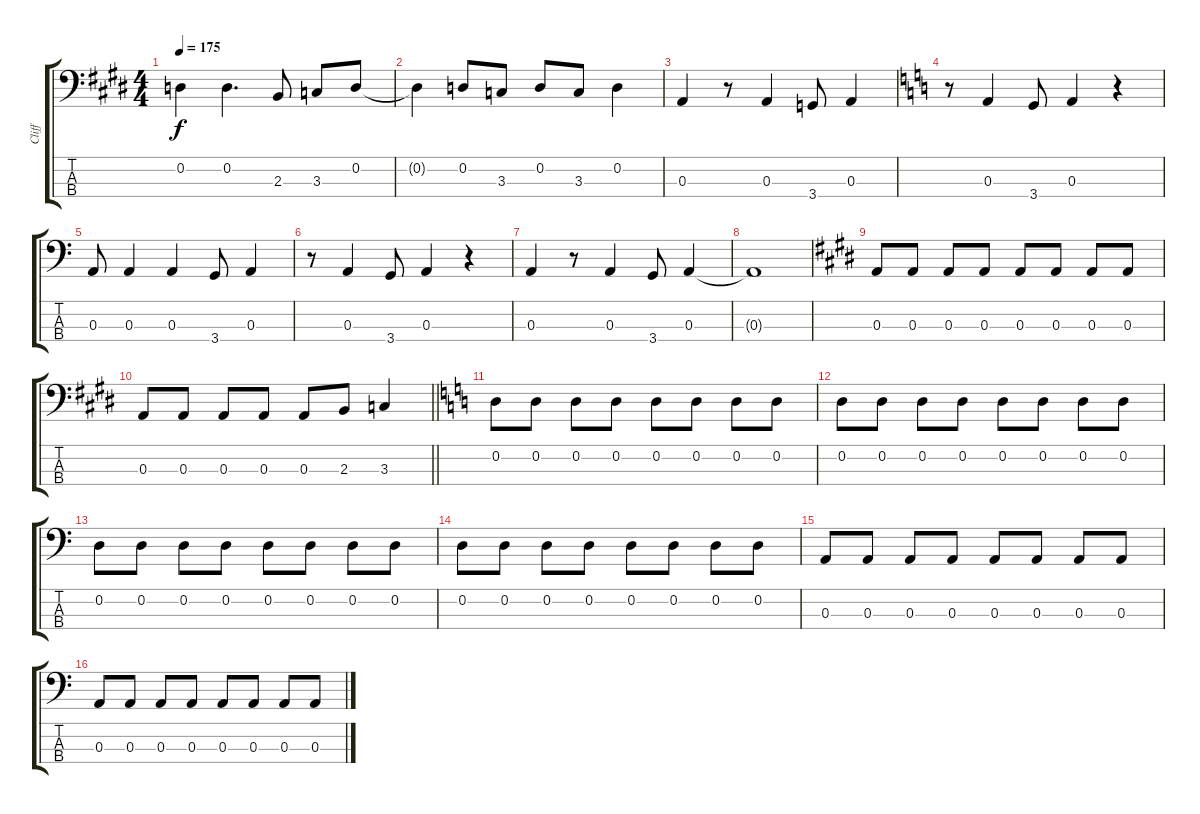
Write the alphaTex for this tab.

\track ("Cliff " "Cliff ") {instrument electricbassfinger}
\staff {score tabs}
\tuning (G2 D2 A1 E1) {hide}
\ts (4 4)
\tempo 175
\clef f4
\ks c#minor
0.2{t}.4{dy f} 0.2.4{d} 2.3.8 3.3.8 0.2.8 |
0.2{t}.4 0.2.8 3.3.8 0.2.8 3.3.8 0.2.4 |
\ks e
0.3.4 r.8 0.3.4 3.4.8 0.3.4 |
\ks c
r.8 0.3.4 3.4.8 0.3.4 r.4 |
0.3.8 0.3.4 0.3.4 3.4.8 0.3.4 |
r.8 0.3.4 3.4.8 0.3.4 r.4 |
0.3.4 r.8 0.3.4 3.4.8 0.3.4 |
0.3{t}.1 |
\ks c#minor
0.3.8 0.3.8 0.3.8 0.3.8 0.3.8 0.3.8 0.3.8 0.3.8 |
\barLineRight lightlight
0.3.8 0.3.8 0.3.8 0.3.8 0.3.8 2.3.8 3.3.4 |
\ks c
0.2.8 0.2.8 0.2.8 0.2.8 0.2.8 0.2.8 0.2.8 0.2.8 |
0.2.8 0.2.8 0.2.8 0.2.8 0.2.8 0.2.8 0.2.8 0.2.8 |
0.2.8 0.2.8 0.2.8 0.2.8 0.2.8 0.2.8 0.2.8 0.2.8 |
0.2.8 0.2.8 0.2.8 0.2.8 0.2.8 0.2.8 0.2.8 0.2.8 |
0.3.8 0.3.8 0.3.8 0.3.8 0.3.8 0.3.8 0.3.8 0.3.8 |
0.3.8 0.3.8 0.3.8 0.3.8 0.3.8 0.3.8 0.3.8 0.3.8
